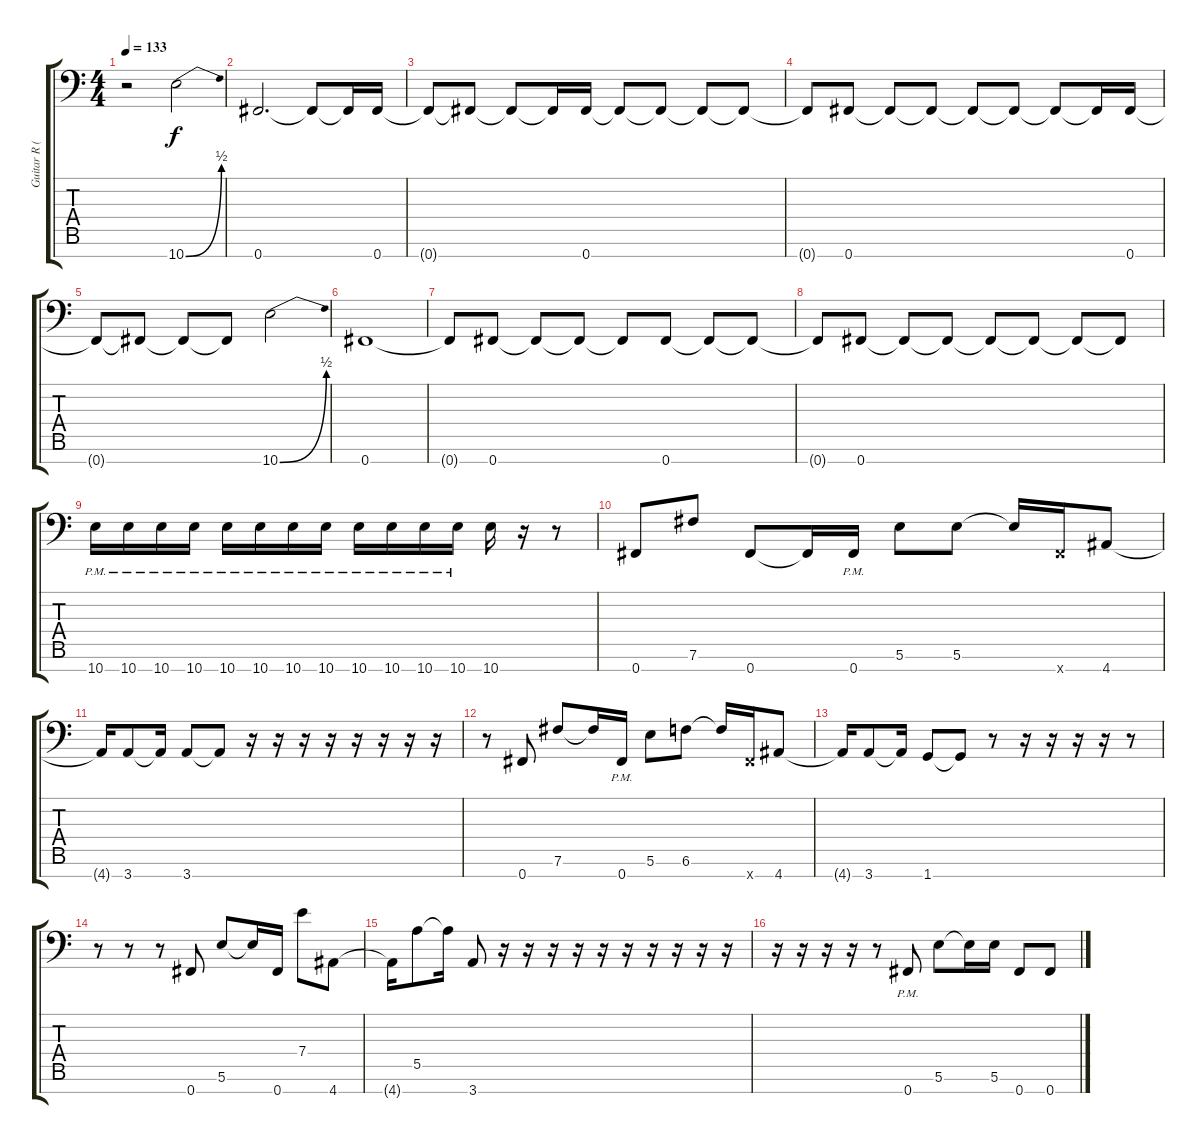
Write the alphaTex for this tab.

\track ("Guitar R (Bottom 7)" "Guitar R (") {instrument distortionguitar}
\staff {score tabs}
\tuning (B3 G3 D3 A2 E2 B1 Gb1) {hide}
\ts (4 4)
\tempo 133
\clef f4
\ks c
r.2{dy f volume 13} 10.7{be (bend 0 0 60 2)}.2 |
0.7.2{d} 0.7{t}.8 0.7{t}.16 0.7.16 |
0.7{t}.8 0.7{t}.8 0.7{t}.8 0.7{t}.16 0.7.16 0.7{t}.8 0.7{t}.8 0.7{t}.8 0.7{t}.8 |
0.7{t}.8 0.7.8 0.7{t}.8 0.7{t}.8 0.7{t}.8 0.7{t}.8 0.7{t}.8 0.7{t}.16 0.7.16 |
0.7{t}.8 0.7{t}.8 0.7{t}.8 0.7{t}.8 10.7{be (bend 0 0 60 2)}.2 |
0.7.1 |
0.7{t}.8 0.7.8 0.7{t}.8 0.7{t}.8 0.7{t}.8 0.7.8 0.7{t}.8 0.7{t}.8 |
0.7{t}.8 0.7.8 0.7{t}.8 0.7{t}.8 0.7{t}.8 0.7{t}.8 0.7{t}.8 0.7{t}.8 |
10.7{pm}.16 10.7{pm}.16 10.7{pm}.16 10.7{pm}.16 10.7{pm}.16 10.7{pm}.16 10.7{pm}.16 10.7{pm}.16 10.7{pm}.16 10.7{pm}.16 10.7{pm}.16 10.7{pm}.16 10.7.16 r.16 r.8 |
0.7.8 7.6.8 0.7.8 0.7{t}.16 0.7{pm}.16 5.6.8 5.6.8 5.6{t}.16 0.7{x}.16 4.7.8 |
4.7{t}.16 3.7.8 3.7{t}.16 3.7.8 3.7{t}.8 r.16 r.16 r.16 r.16 r.16 r.16 r.16 r.16 |
r.8 0.7.8 7.6.8 7.6{t}.16 0.7{pm}.16 5.6.8 6.6.8 6.6{t}.16 0.7{x}.16 4.7.8 |
4.7{t}.16 3.7.8 3.7{t}.16 1.7.8 1.7{t}.8 r.8 r.16 r.16 r.16 r.16 r.8 |
r.8 r.8 r.8 0.7.8 5.6.8 5.6{t}.16 0.7.16 7.4.8 4.7.8 |
4.7{t}.16 5.5.8 5.5{t}.16 3.7.8 r.16 r.16 r.16 r.16 r.16 r.16 r.16 r.16 r.16 r.16 |
r.16 r.16 r.16 r.16 r.8 0.7{pm}.8 5.6.8 5.6{t}.16 5.6.16 0.7.8 0.7.8
